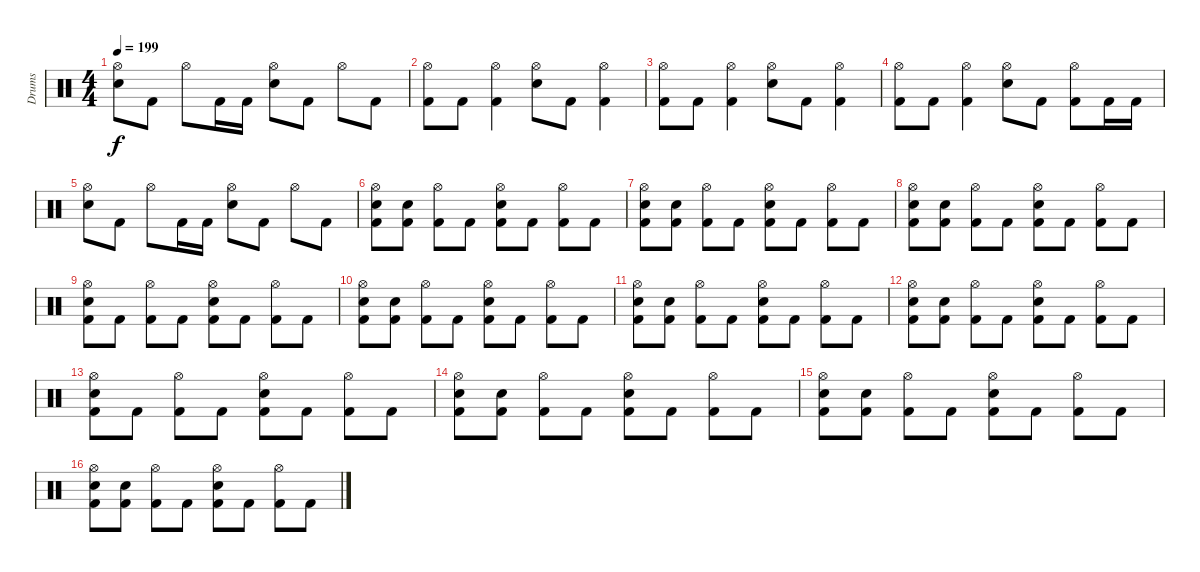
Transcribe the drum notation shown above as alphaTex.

\track ("Drums" "Drums") {instrument percussion}
\staff {score}
\articulation defaults
\ts (4 4)
\tempo 199
\clef neutral
\ks c
("Hi-Hat (open)" "Snare (hit) 2").8{dy f} "Kick (hit) 2".8 "Hi-Hat (open)".8 "Kick (hit) 2".16 "Kick (hit) 2".16 ("Hi-Hat (open)" "Snare (hit) 2").8 "Kick (hit) 2".8 "Hi-Hat (open)".8 "Kick (hit) 2".8 |
("Hi-Hat (open)" "Kick (hit) 2").8 "Kick (hit) 2".8 ("Hi-Hat (open)" "Kick (hit) 2").4 ("Hi-Hat (open)" "Snare (hit) 2").8 "Kick (hit) 2".8 ("Hi-Hat (open)" "Kick (hit) 2").4 |
("Hi-Hat (open)" "Kick (hit) 2").8 "Kick (hit) 2".8 ("Hi-Hat (open)" "Kick (hit) 2").4 ("Hi-Hat (open)" "Snare (hit) 2").8 "Kick (hit) 2".8 ("Hi-Hat (open)" "Kick (hit) 2").4 |
("Hi-Hat (open)" "Kick (hit) 2").8 "Kick (hit) 2".8 ("Hi-Hat (open)" "Kick (hit) 2").4 ("Hi-Hat (open)" "Snare (hit) 2").8 "Kick (hit) 2".8 ("Hi-Hat (open)" "Kick (hit) 2").8 "Kick (hit) 2".16 "Kick (hit) 2".16 |
("Hi-Hat (open)" "Snare (hit) 2").8 "Kick (hit) 2".8 "Hi-Hat (open)".8 "Kick (hit) 2".16 "Kick (hit) 2".16 ("Hi-Hat (open)" "Snare (hit) 2").8 "Kick (hit) 2".8 "Hi-Hat (open)".8 "Kick (hit) 2".8 |
("Hi-Hat (open)" "Kick (hit) 2" "Snare (hit) 2").8 ("Kick (hit) 2" "Snare (hit) 2").8 ("Hi-Hat (open)" "Kick (hit) 2").8 "Kick (hit) 2".8 ("Hi-Hat (open)" "Kick (hit) 2" "Snare (hit) 2").8 "Kick (hit) 2".8 ("Hi-Hat (open)" "Kick (hit) 2").8 "Kick (hit) 2".8 |
("Hi-Hat (open)" "Kick (hit) 2" "Snare (hit) 2").8 ("Kick (hit) 2" "Snare (hit) 2").8 ("Hi-Hat (open)" "Kick (hit) 2").8 "Kick (hit) 2".8 ("Hi-Hat (open)" "Kick (hit) 2" "Snare (hit) 2").8 "Kick (hit) 2".8 ("Hi-Hat (open)" "Kick (hit) 2").8 "Kick (hit) 2".8 |
("Hi-Hat (open)" "Kick (hit) 2" "Snare (hit) 2").8 ("Kick (hit) 2" "Snare (hit) 2").8 ("Hi-Hat (open)" "Kick (hit) 2").8 "Kick (hit) 2".8 ("Hi-Hat (open)" "Kick (hit) 2" "Snare (hit) 2").8 "Kick (hit) 2".8 ("Hi-Hat (open)" "Kick (hit) 2").8 "Kick (hit) 2".8 |
("Hi-Hat (open)" "Kick (hit) 2" "Snare (hit) 2").8 "Kick (hit) 2".8 ("Hi-Hat (open)" "Kick (hit) 2").8 "Kick (hit) 2".8 ("Hi-Hat (open)" "Kick (hit) 2" "Snare (hit) 2").8 "Kick (hit) 2".8 ("Hi-Hat (open)" "Kick (hit) 2").8 "Kick (hit) 2".8 |
("Hi-Hat (open)" "Kick (hit) 2" "Snare (hit) 2").8 ("Kick (hit) 2" "Snare (hit) 2").8 ("Hi-Hat (open)" "Kick (hit) 2").8 "Kick (hit) 2".8 ("Hi-Hat (open)" "Kick (hit) 2" "Snare (hit) 2").8 "Kick (hit) 2".8 ("Hi-Hat (open)" "Kick (hit) 2").8 "Kick (hit) 2".8 |
("Hi-Hat (open)" "Kick (hit) 2" "Snare (hit) 2").8 ("Kick (hit) 2" "Snare (hit) 2").8 ("Hi-Hat (open)" "Kick (hit) 2").8 "Kick (hit) 2".8 ("Hi-Hat (open)" "Kick (hit) 2" "Snare (hit) 2").8 "Kick (hit) 2".8 ("Hi-Hat (open)" "Kick (hit) 2").8 "Kick (hit) 2".8 |
("Hi-Hat (open)" "Kick (hit) 2" "Snare (hit) 2").8 ("Kick (hit) 2" "Snare (hit) 2").8 ("Hi-Hat (open)" "Kick (hit) 2").8 "Kick (hit) 2".8 ("Hi-Hat (open)" "Kick (hit) 2" "Snare (hit) 2").8 "Kick (hit) 2".8 ("Hi-Hat (open)" "Kick (hit) 2").8 "Kick (hit) 2".8 |
("Hi-Hat (open)" "Kick (hit) 2" "Snare (hit) 2").8 "Kick (hit) 2".8 ("Hi-Hat (open)" "Kick (hit) 2").8 "Kick (hit) 2".8 ("Hi-Hat (open)" "Kick (hit) 2" "Snare (hit) 2").8 "Kick (hit) 2".8 ("Hi-Hat (open)" "Kick (hit) 2").8 "Kick (hit) 2".8 |
("Hi-Hat (open)" "Kick (hit) 2" "Snare (hit) 2").8 ("Kick (hit) 2" "Snare (hit) 2").8 ("Hi-Hat (open)" "Kick (hit) 2").8 "Kick (hit) 2".8 ("Hi-Hat (open)" "Kick (hit) 2" "Snare (hit) 2").8 "Kick (hit) 2".8 ("Hi-Hat (open)" "Kick (hit) 2").8 "Kick (hit) 2".8 |
("Hi-Hat (open)" "Kick (hit) 2" "Snare (hit) 2").8 ("Kick (hit) 2" "Snare (hit) 2").8 ("Hi-Hat (open)" "Kick (hit) 2").8 "Kick (hit) 2".8 ("Hi-Hat (open)" "Kick (hit) 2" "Snare (hit) 2").8 "Kick (hit) 2".8 ("Hi-Hat (open)" "Kick (hit) 2").8 "Kick (hit) 2".8 |
("Hi-Hat (open)" "Kick (hit) 2" "Snare (hit) 2").8 ("Kick (hit) 2" "Snare (hit) 2").8 ("Hi-Hat (open)" "Kick (hit) 2").8 "Kick (hit) 2".8 ("Hi-Hat (open)" "Kick (hit) 2" "Snare (hit) 2").8 "Kick (hit) 2".8 ("Hi-Hat (open)" "Kick (hit) 2").8 "Kick (hit) 2".8
